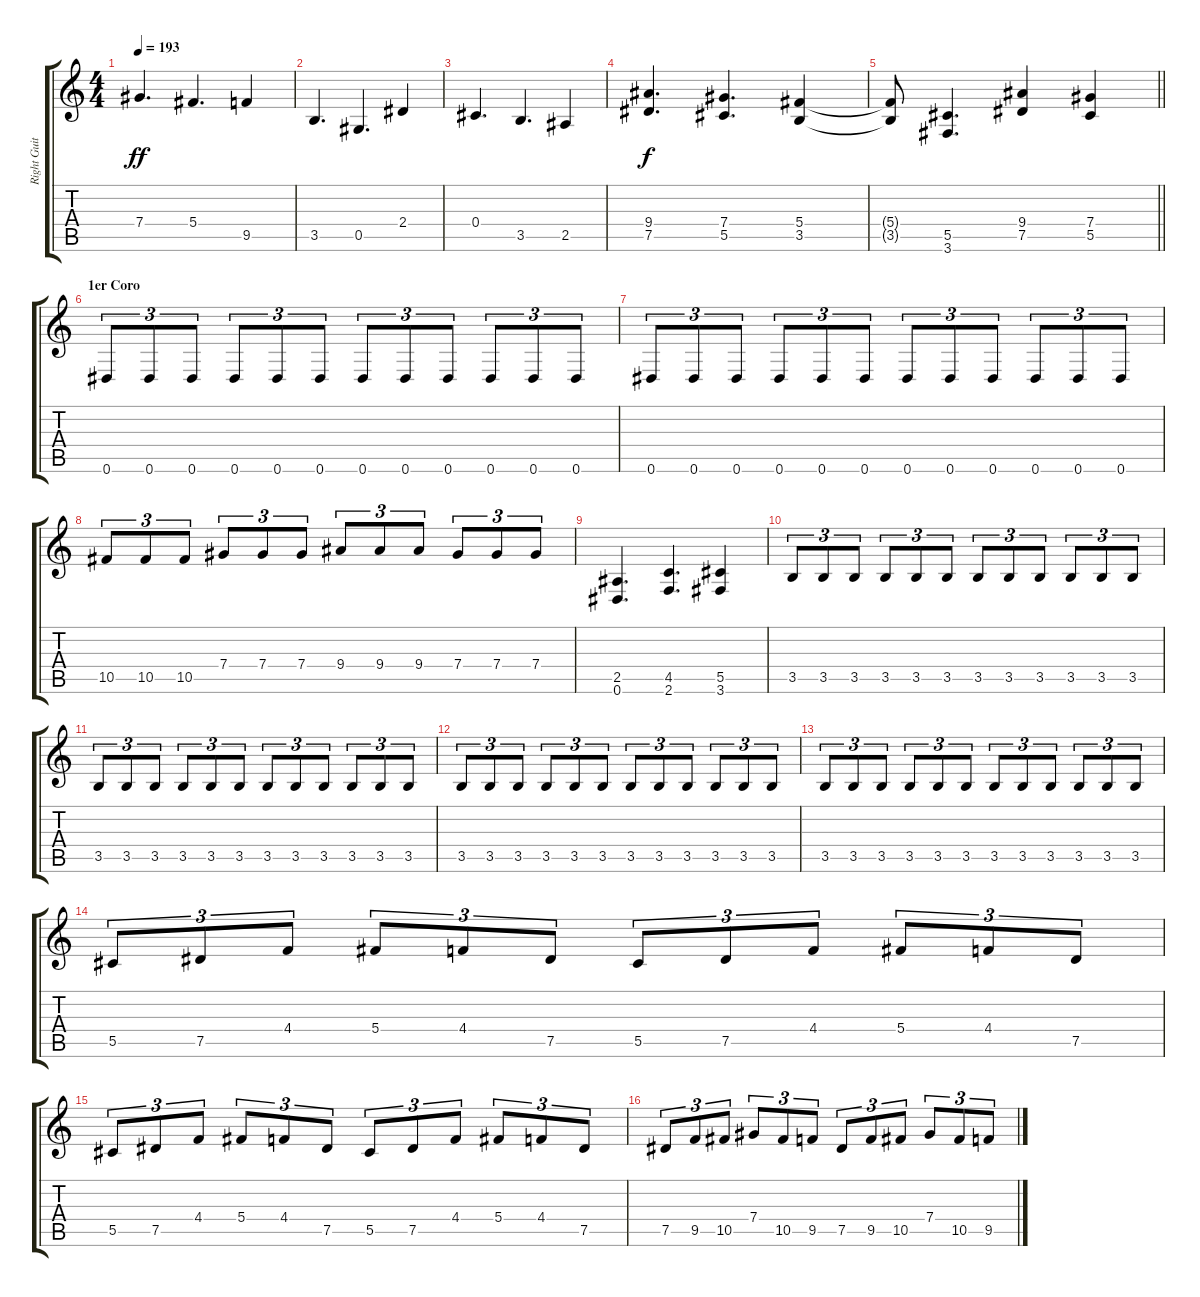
\track ("Right Guitar" "Right Guit") {instrument distortionguitar}
\staff {score tabs}
\tuning (Eb4 Bb3 Gb3 Db3 Ab2 Eb2) {hide}
\ts (4 4)
\tempo 193
\clef g2
\ks c
7.4.4{d dy ff} 5.4.4{d} 9.5.4 |
3.5.4{d} 0.5.4{d} 2.4.4 |
0.4.4{d} 3.5.4{d} 2.5.4 |
(9.4 7.5).4{d dy f} (7.4 5.5).4{d} (5.4 3.5).4 |
\barLineRight lightlight
(5.4{t} 3.5{t}).8 (5.5 3.6).4{d} (9.4 7.5).4 (7.4 5.5).4 |
\section ("" "1er Coro")
0.6.8{tu (3 2)} 0.6.8{tu (3 2)} 0.6.8{tu (3 2)} 0.6.8{tu (3 2)} 0.6.8{tu (3 2)} 0.6.8{tu (3 2)} 0.6.8{tu (3 2)} 0.6.8{tu (3 2)} 0.6.8{tu (3 2)} 0.6.8{tu (3 2)} 0.6.8{tu (3 2)} 0.6.8{tu (3 2)} |
0.6.8{tu (3 2)} 0.6.8{tu (3 2)} 0.6.8{tu (3 2)} 0.6.8{tu (3 2)} 0.6.8{tu (3 2)} 0.6.8{tu (3 2)} 0.6.8{tu (3 2)} 0.6.8{tu (3 2)} 0.6.8{tu (3 2)} 0.6.8{tu (3 2)} 0.6.8{tu (3 2)} 0.6.8{tu (3 2)} |
10.5.8{tu (3 2)} 10.5.8{tu (3 2)} 10.5.8{tu (3 2)} 7.4.8{tu (3 2)} 7.4.8{tu (3 2)} 7.4.8{tu (3 2)} 9.4.8{tu (3 2)} 9.4.8{tu (3 2)} 9.4.8{tu (3 2)} 7.4.8{tu (3 2)} 7.4.8{tu (3 2)} 7.4.8{tu (3 2)} |
(2.5 0.6).4{d} (4.5 2.6).4{d} (5.5 3.6).4 |
3.5.8{tu (3 2)} 3.5.8{tu (3 2)} 3.5.8{tu (3 2)} 3.5.8{tu (3 2)} 3.5.8{tu (3 2)} 3.5.8{tu (3 2)} 3.5.8{tu (3 2)} 3.5.8{tu (3 2)} 3.5.8{tu (3 2)} 3.5.8{tu (3 2)} 3.5.8{tu (3 2)} 3.5.8{tu (3 2)} |
3.5.8{tu (3 2)} 3.5.8{tu (3 2)} 3.5.8{tu (3 2)} 3.5.8{tu (3 2)} 3.5.8{tu (3 2)} 3.5.8{tu (3 2)} 3.5.8{tu (3 2)} 3.5.8{tu (3 2)} 3.5.8{tu (3 2)} 3.5.8{tu (3 2)} 3.5.8{tu (3 2)} 3.5.8{tu (3 2)} |
3.5.8{tu (3 2)} 3.5.8{tu (3 2)} 3.5.8{tu (3 2)} 3.5.8{tu (3 2)} 3.5.8{tu (3 2)} 3.5.8{tu (3 2)} 3.5.8{tu (3 2)} 3.5.8{tu (3 2)} 3.5.8{tu (3 2)} 3.5.8{tu (3 2)} 3.5.8{tu (3 2)} 3.5.8{tu (3 2)} |
3.5.8{tu (3 2)} 3.5.8{tu (3 2)} 3.5.8{tu (3 2)} 3.5.8{tu (3 2)} 3.5.8{tu (3 2)} 3.5.8{tu (3 2)} 3.5.8{tu (3 2)} 3.5.8{tu (3 2)} 3.5.8{tu (3 2)} 3.5.8{tu (3 2)} 3.5.8{tu (3 2)} 3.5.8{tu (3 2)} |
5.5.8{tu (3 2)} 7.5.8{tu (3 2)} 4.4.8{tu (3 2)} 5.4.8{tu (3 2)} 4.4.8{tu (3 2)} 7.5.8{tu (3 2)} 5.5.8{tu (3 2)} 7.5.8{tu (3 2)} 4.4.8{tu (3 2)} 5.4.8{tu (3 2)} 4.4.8{tu (3 2)} 7.5.8{tu (3 2)} |
5.5.8{tu (3 2)} 7.5.8{tu (3 2)} 4.4.8{tu (3 2)} 5.4.8{tu (3 2)} 4.4.8{tu (3 2)} 7.5.8{tu (3 2)} 5.5.8{tu (3 2)} 7.5.8{tu (3 2)} 4.4.8{tu (3 2)} 5.4.8{tu (3 2)} 4.4.8{tu (3 2)} 7.5.8{tu (3 2)} |
7.5.8{tu (3 2)} 9.5.8{tu (3 2)} 10.5.8{tu (3 2)} 7.4.8{tu (3 2)} 10.5.8{tu (3 2)} 9.5.8{tu (3 2)} 7.5.8{tu (3 2)} 9.5.8{tu (3 2)} 10.5.8{tu (3 2)} 7.4.8{tu (3 2)} 10.5.8{tu (3 2)} 9.5.8{tu (3 2)}
